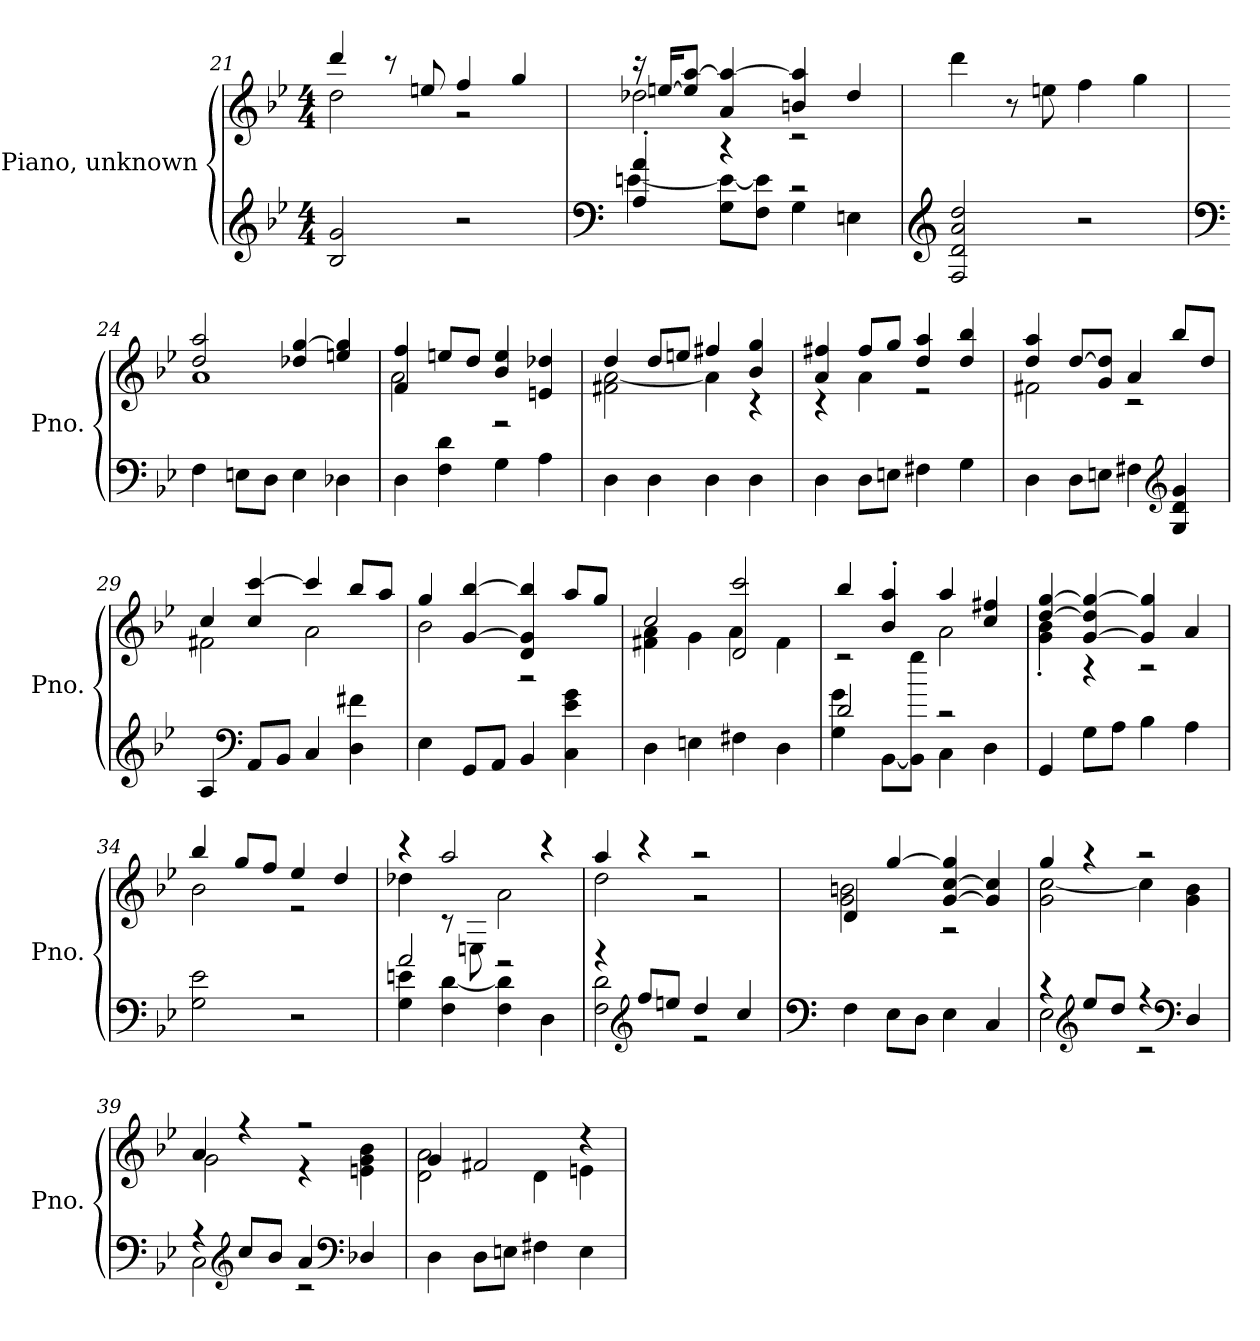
**kern	**kern
*part1	*part1
*staff2	*staff1
*I"Piano, unknown	*
*I'Pno.	*
*clefG2	*clefG2
*k[b-e-]	*k[b-e-]
*M4/4	*M4/4
=21	=21
*	*^
2B-/ 2g/	4ddd/	2dd\
.	8r	.
.	8een/	.
2r	4ff/	2r
.	4gg/	.
=22	=22	=22
*clefF4	*	*
*^	*	*
4A/' 4a/'	[4en\	16r	2dd-X\
.	.	[16een/KL	.
.	.	8ee/] [8aa/J	.
4r	8G\ 8e\_L	4a/ 4aa/_	.
.	8F\ 8e\]J	.	.
2r	4G\	4bn/ 4aa/]	2r
.	4En\	4dd-/	.
*v	*v	*	*
*	*v	*v
!!LO:LB:g=z
=23	=23
*clefG2	*
2F/ 2d/ 2a/ 2dd/	4ddd\
.	8r
.	8een\
2r	4ff\
.	4gg\
=24	=24
*clefF4	*
*	*^
4F\	2dd/ 2aa/	1a
8En\L	.	.
8D\J	.	.
4E\	4dd-X/ [4gg/	.
4D-X\	4een/ 4gg/]	.
=25	=25	=25
4D\	4f/ 4ff/	2a\
4F\ 4d\	8een/L	.
.	8dd/J	.
4G\	4b-/ 4ee/	2r
4A\	4en/ 4dd-X/	.
=26	=26	=26
4D\	4dd/	2f#X\ [2a\
4D\	8dd/L	.
.	8een/J	.
4D\	4ff#X/	4a\]
4D\	4b-/ 4gg/	4r
=27	=27	=27
4D\	4a/ 4ff#X/	4r
8D\L	8ff#/L	4a\
8En\J	8gg/J	.
4F#X\	4dd/ 4aa/	2r
4G\	4dd/ 4bb-/	.
!!LO:PB:g=z	!!
=28	=28	=28
4D\	4dd/ 4aa/	2f#X\
8D\L	[8dd/L	.
8En\J	8g/ 8dd/]J	.
4F#X\	4a/	2r
*clefG2	*	*
4G/ 4d/ 4g/	8bb-/L	.
.	8dd/J	.
=29	=29	=29
4A/	4cc/	2f#X\
*clefF4	*	*
8AA/L	4cc/ [4ccc/	.
8BB-/J	.	.
4C/	4ccc/]	2a\
4D\ 4f#X\	8bb-/L	.
.	8aa/J	.
=30	=30	=30
4E-\	4gg/	2b-\
8GG/L	[4g/ [4bb-/	.
8AA/J	.	.
4BB-/	4d/ 4g/] 4bb-/]	2r
4C\ 4e-\ 4g\	8aa/L	.
.	8gg/J	.
=31	=31	=31
4D\	2cc/	4f#X\ 4a\
4En\	.	4g\
4F#X\	2d/ 2ccc/	4a\
4D\	.	4f#\
=32	=32	=32
*^	*	*
2d/	4G\ 4g\	4bb-/	2r
.	[8BB-\L	4b-/' 4aa/'	.
.	8BB-\] 8gg\J	.	.
2r	4C\	4aa/	2a\
.	4D\	4cc/ 4ff#X/	.
*v	*v	*	*
!!LO:LB:g=z	!!
=33	=33	=33
4GG/	[4dd/ [4gg/	4g\' 4b-\'
8G\L	[4g/ 4dd/] 4gg/_	4r
8A\J	.	.
4B-\	4g/] 4gg/]	2r
4A\	4a/	.
=34	=34	=34
2G\ 2e-\	4bb-/	2b-\
.	8gg/L	.
.	8ff/J	.
2r	4ee-/	2r
.	4dd/	.
=35	=35	=35
*^	*	*
2a/	4G\ 4en\	4r	4dd-X\
.	4F\ [4d\	2aa/	8r
.	.	.	8En\
2r	4F\ 4d\]	.	2a\
.	4D\	4r	.
=36	=36	=36	=36
4r	2F\ 2d\	4aa/	2dd\
*clefG2	*	*	*
8ff/L	.	4r	.
8een/J	.	.	.
4dd/	2r	2r	2r
4cc/	.	.	.
*v	*v	*	*
=37	=37	=37
*clefF4	*	*
4F\	4d/	2g\ 2bn\
8E-\L	[4gg/	.
8D\J	.	.
4E-\	[4g/ [4cc/ 4gg/]	2r
4C/	4g/] 4cc/]	.
!!LO:LB:g=z	!!
=38	=38	=38
*^	*	*
4r	2E-\	4gg/	2g\ [2cc\
*clefG2	*	*	*
8ee-/L	.	4r	.
8dd/J	.	.	.
4r	2r	2r	4cc\]
*clefF4	*	*	*
4D/	.	.	4g\ 4b-\
=39	=39	=39	=39
4r	2C\	4a/	2g\
*clefG2	*	*	*
8cc/L	.	4r	.
8b-/J	.	.	.
4a/	2r	2r	4r
*clefF4	*	*	*
4D-X/	.	.	4en\ 4g\ 4b-\
*v	*v	*	*
=40	=40	=40
4D\	4g/	2d\ 2a\
8D\L	2f#X/	.
8En\J	.	.
4F#X\	.	4d\
4E\	4r	4en\
*	*v	*v
=	=
*-	*-
